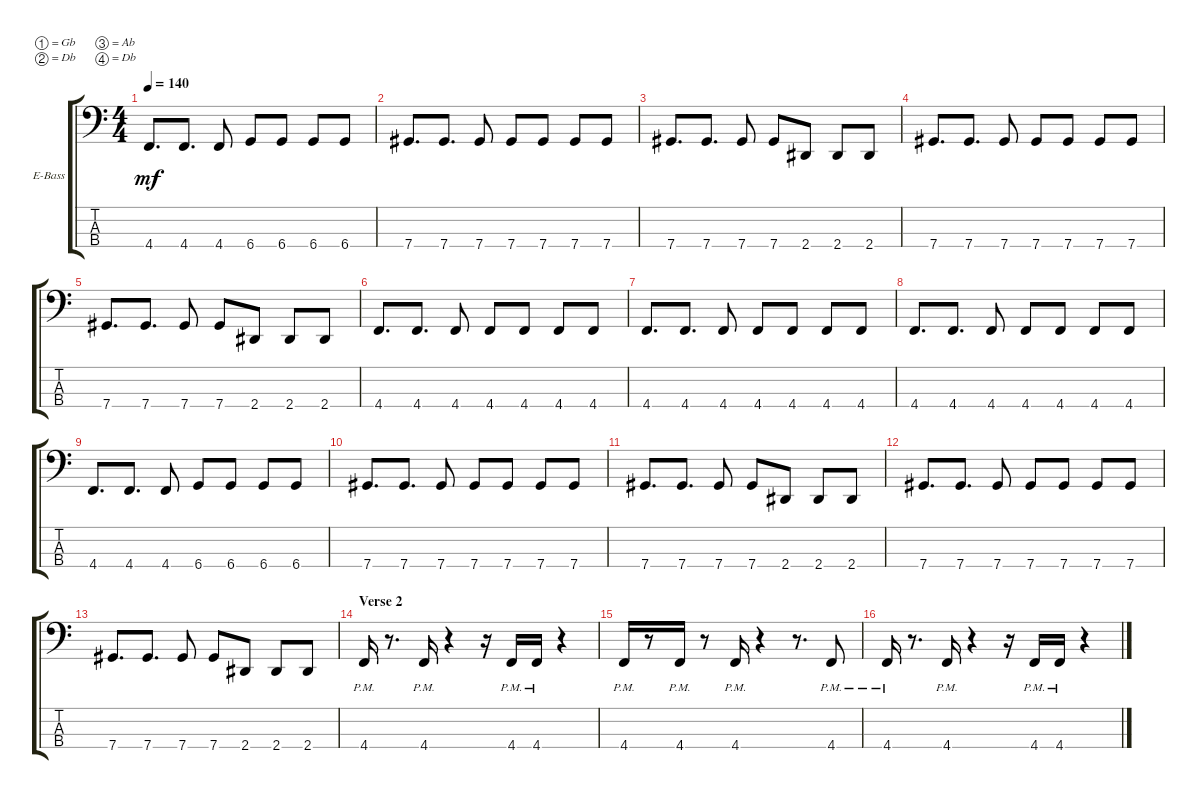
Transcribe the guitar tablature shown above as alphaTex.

\defaultSystemsLayout 4
\bracketExtendMode groupsimilarinstruments
\firstSystemTrackNameOrientation horizontal
\otherSystemsTrackNameOrientation horizontal
\track ("Bass - Billy" "E-Bass") {instrument electricbassfinger}
\staff {score tabs}
\tuning (Gb2 Db2 Ab1 Db1)
\ts (4 4)
\tempo 140
\clef f4
\ks c
4.4.8{d dy mf} 4.4.8{d} 4.4.8 6.4.8 6.4.8 6.4.8 6.4.8 |
7.4.8{d} 7.4.8{d} 7.4.8 7.4.8 7.4.8 7.4.8 7.4.8 |
7.4.8{d} 7.4.8{d} 7.4.8 7.4.8 2.4.8 2.4.8 2.4.8 |
7.4.8{d} 7.4.8{d} 7.4.8 7.4.8 7.4.8 7.4.8 7.4.8 |
7.4.8{d} 7.4.8{d} 7.4.8 7.4.8 2.4.8 2.4.8 2.4.8 |
4.4.8{d} 4.4.8{d} 4.4.8 4.4.8 4.4.8 4.4.8 4.4.8 |
4.4.8{d} 4.4.8{d} 4.4.8 4.4.8 4.4.8 4.4.8 4.4.8 |
4.4.8{d} 4.4.8{d} 4.4.8 4.4.8 4.4.8 4.4.8 4.4.8 |
4.4.8{d} 4.4.8{d} 4.4.8 6.4.8 6.4.8 6.4.8 6.4.8 |
7.4.8{d} 7.4.8{d} 7.4.8 7.4.8 7.4.8 7.4.8 7.4.8 |
7.4.8{d} 7.4.8{d} 7.4.8 7.4.8 2.4.8 2.4.8 2.4.8 |
7.4.8{d} 7.4.8{d} 7.4.8 7.4.8 7.4.8 7.4.8 7.4.8 |
7.4.8{d} 7.4.8{d} 7.4.8 7.4.8 2.4.8 2.4.8 2.4.8 |
\section ("" "Verse 2")
4.4{pm}.16 r.8{d} 4.4{pm}.16 r.4 r.16 4.4{pm}.16 4.4{pm}.16 r.4 |
4.4{pm}.16 r.8 4.4{pm}.16 r.8 4.4{pm}.16 r.4 r.8{d} 4.4{pm}.8 |
4.4{pm}.16 r.8{d} 4.4{pm}.16 r.4 r.16 4.4{pm}.16 4.4{pm}.16 r.4
